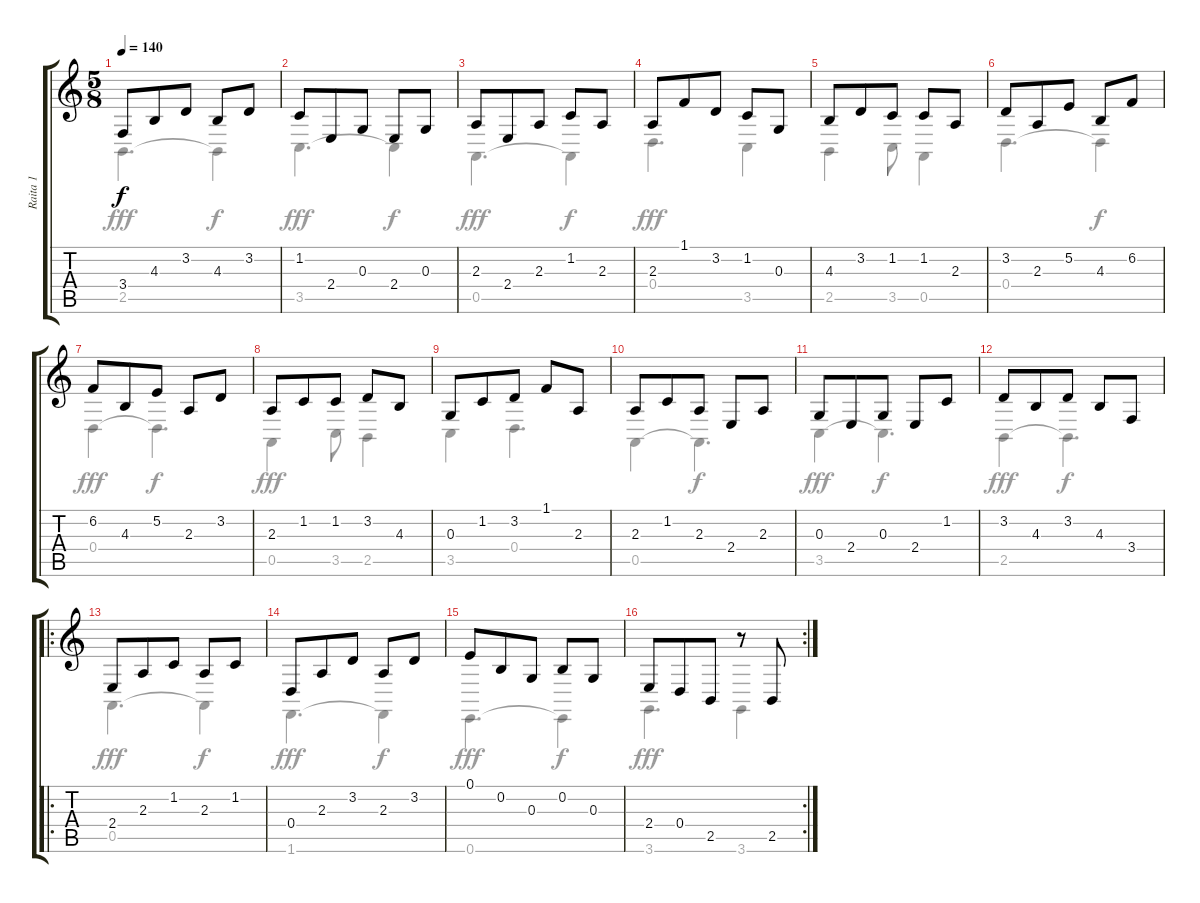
\track ("Raita 1" "Raita 1") {instrument acousticgrandpiano}
\staff {score tabs}
\tuning (E4 B3 G3 D3 A2 E2) {hide}
\voice
\ts (5 8)
\tempo 140
\clef g2
\ks c
3.4.8{dy f} 4.3.8 3.2.8 4.3.8 3.2.8 |
1.2.8 2.4.8 0.3.8 2.4.8 0.3.8 |
2.3.8 2.4.8 2.3.8 1.2.8 2.3.8 |
2.3.8 1.1.8 3.2.8 1.2.8 0.3.8 |
4.3.8 3.2.8 1.2.8 1.2.8 2.3.8 |
3.2.8 2.3.8 5.2.8 4.3.8 6.2.8 |
6.2.8 4.3.8 5.2.8 2.3.8 3.2.8 |
2.3.8 1.2.8 1.2.8 3.2.8 4.3.8 |
0.3.8 1.2.8 3.2.8 1.1.8 2.3.8 |
2.3.8 1.2.8 2.3.8 2.4.8 2.3.8 |
0.3.8 2.4.8 0.3.8 2.4.8 1.2.8 |
3.2.8 4.3.8 3.2.8 4.3.8 3.4.8 |
\ro
2.4.8 2.3.8 1.2.8 2.3.8 1.2.8 |
0.4.8 2.3.8 3.2.8 2.3.8 3.2.8 |
0.1.8 0.2.8 0.3.8 0.2.8 0.3.8 |
\rc 2
2.4.8 0.4.8 2.5.8 r.8 2.5.8
\voice
\clef g2
\ottava regular
\simile none
\ks c
2.5.4{d dy fff} 2.5{t}.4{dy f} |
3.5.4{d dy fff} 3.5{t}.4{dy f} |
0.5.4{d dy fff} 0.5{t}.4{dy f} |
0.4.4{d dy fff} 3.5.4 |
2.5.4 3.5.8 0.5.4 |
0.4.4{d} 0.4{t}.4{dy f} |
0.4.4{dy fff} 0.4{t}.4{d dy f} |
0.5.4{dy fff} 3.5.8 2.5.4 |
3.5.4 0.4.4{d} |
0.5.4 0.5{t}.4{d dy f} |
3.5.4{dy fff} 3.5{t}.4{d dy f} |
2.5.4{dy fff} 2.5{t}.4{d dy f} |
0.5.4{d dy fff} 0.5{t}.4{dy f} |
1.6.4{d dy fff} 1.6{t}.4{dy f} |
0.6.4{d dy fff} 0.6{t}.4{dy f} |
3.6.4{d dy fff} 3.6.4
